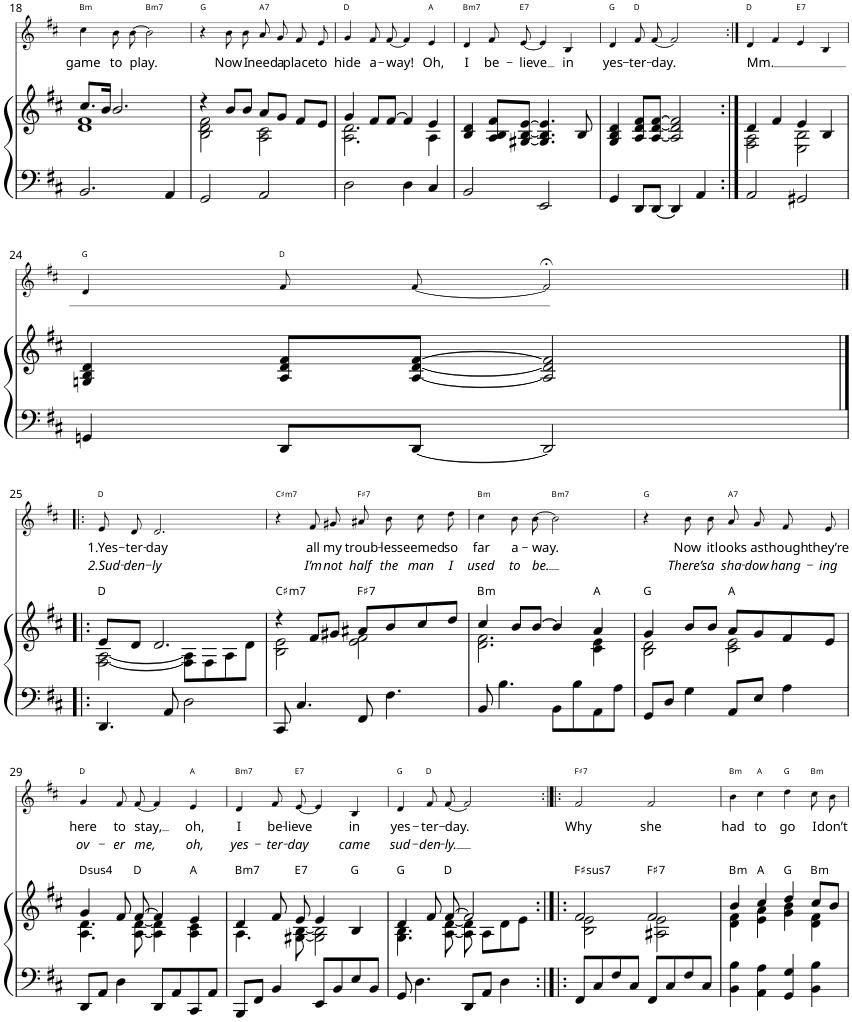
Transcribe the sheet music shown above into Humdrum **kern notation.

**kern	**kern	**harte	**kern	**text	**text	**harte
*part2	*part2	*part2	*part1	*part1	*part1	*part1
*staff3	*staff2	*	*staff1	*staff1	*staff1	*
*I"Piano	*	*	*I"P1	*	*	*
*I'Pno	*	*	*	*	*	*
!!LO:PB:g=z
*clefF4	*clefG2	*	*clefG2	*	*	*
*k[f#c#]	*k[f#c#]	*	*k[f#c#]	*	*	*
*M4/4	*M4/4	*	*M4/4	*	*	*
=18	=18	=18	=18	=18	=18	=18
*	*^	*	*	*	*	*
!	!	!	!	!	!LO:LY:b	!	!LO:H:kt=m
2.BB/	8.cc#/L	1d 1f#	.	4cc#\	game	.	B:min
.	16b/Jk	.	.	.	.	.	.
!	!	!	!	!	!LO:LY:b	!	!
.	2.b/	.	.	8b\L	to	.	.
!	!	!	!	!	!LO:LY:b	!	!
.	.	.	.	[8b\J	play.	.	.
!	!	!	!	!	!	!	!LO:H:kt=m7
.	.	.	.	2b\]	.	.	B:min7
4AA/	.	.	.	.	.	.	.
=19	=19	=19	=19	=19	=19	=19	=19
2GG/	4r	2B\ 2d\ 2f#\	.	4r	.	.	G:maj
!	!	!	!	!	!LO:LY:b	!	!
.	8b/L	.	.	8b\L	Now	.	.
!	!	!	!	!	!LO:LY:b	!	!
.	8b/J	.	.	8b\J	I	.	.
!	!	!	!	!	!LO:LY:b	!	!LO:H:kt=7
2AA/	8a/L	2A\ 2c#\	.	8a/L	need	.	A:7
!	!	!	!	!	!LO:LY:b	!	!
.	8g/J	.	.	8g/J	a	.	.
!	!	!	!	!	!LO:LY:b	!	!
.	8f#/L	.	.	8f#/L	place	.	.
!	!	!	!	!	!LO:LY:b	!	!
.	8e/J	.	.	8e/J	to	.	.
=20	=20	=20	=20	=20	=20	=20	=20
!	!	!	!	!	!LO:LY:b	!	!
2D\	4g/	2.A\ 2.d\	.	4g/	hide	.	D:maj
!	!	!	!	!	!LO:LY:b	!	!
.	8f#/L	.	.	8f#/L	a-	.	.
!	!	!	!	!	!LO:LY:b	!	!
.	[8f#/J	.	.	[8f#/J	-way!	.	.
4D\	4f#/]	.	.	4f#/]	.	.	.
!	!	!	!	!	!LO:LY:b	!	!
4C#/	4e/	4A\	.	4e/	Oh,	.	A:maj
=21	=21	=21	=21	=21	=21	=21	=21
!	!	!	!	!	!LO:LY:b	!	!LO:H:kt=m7
*	*v	*v	*	*	*	*	*
2BB/	4B/ 4d/	.	4d/	I	.	B:min7
!	!	!	!	!LO:LY:b	!	!
.	8A/ 8B/ 8f#/L	.	8f#/	be-	.	.
!	!	!	!	!LO:LY:b	!	!LO:H:kt=7
.	[8G#X/ [8B/ [8e/J	.	[8e/	-lieve	.	E:7
2EE/	4.G#/] 4.B/] 4.e/]	.	4e/]	.	.	.
!	!	!	!	!LO:LY:b	!	!
.	.	.	4B/	in	.	.
.	8B/	.	.	.	.	.
=22	=22	=22	=22	=22	=22	=22
!	!	!	!	!LO:LY:b	!	!
4GG/	4G/ 4B/ 4d/	.	4d/	yes-	.	G:maj
!	!	!	!	!LO:LY:b	!	!
8DD/L	8A/ 8d/ 8f#/L	.	8f#/L	-ter-	.	D:maj
!	!	!	!	!LO:LY:b	!	!
[8DD/J	[8A/ [8d/ [8f#/J	.	[8f#/J	-day.	.	.
4DD/]	2A/] 2d/] 2f#/]	.	2f#/]	.	.	.
4AA/	.	.	.	.	.	.
=23:|!	=23:|!	=23:|!	=23:|!	=23:|!	=23:|!	=23:|!
*	*^	*	*	*	*	*
!	!	!	!	!	!LO:LY:b	!	!
2AA/	4d/	2F#\ 2A\	.	4d/	Mm.	.	D:maj
.	4f#/	.	.	4f#/	.	.	.
!	!	!	!	!	!	!	!LO:H:kt=7
2GG#X/	4e/	2E\ 2B\	.	4e/	.	.	E:7
.	4B/	.	.	4B/	.	.	.
*	*v	*v	*	*	*	*	*
!!LO:LB:g=z
=24	=24	=24	=24	=24	=24	=24
4GGn/	4Gn/ 4B/ 4d/	.	4d/	.	.	G:maj
8DD/L	8A/ 8d/ 8f#/L	.	8f#/L	.	.	D:maj
[8DD/J	[8A/ [8d/ [8f#/J	.	[8f#/J	.	.	.
2DD/]	2A/] 2d/] 2f#/]	.	2f#;</]	.	.	.
!!LO:LB:g=z
=25|!:	=25|!:	=25|!:	=25|!:	=25|!:	=25|!:	=25|!:
*	*^	*	*	*	*	*
!	!	!	!	!	!LO:LY:b	!LO:LY:b	!
4.DD/	8e/L	[2F#\ [2A\	D:maj	8e/L	1.Yes-	2.Sud-	D:maj
!	!	!	!	!	!LO:LY:b	!LO:LY:b	!
.	8d/J	.	.	8d/J	-ter-	-den-	.
!	!	!	!	!	!LO:LY:b	!LO:LY:b	!
.	2.d/	.	.	2.d/	-day	-ly	.
8AA/	.	.	.	.	.	.	.
2D\	.	8F#\] 8A\]L	.	.	.	.	.
.	.	8F#\	.	.	.	.	.
.	.	8A\	.	.	.	.	.
.	.	8d\J	.	.	.	.	.
=26	=26	=26	=26	=26	=26	=26	=26
!	!	!	!LO:H:kt=m7	!	!	!	!LO:H:kt=m7
8CC#/	4r	2B\ 2e\	C#:min7	4r	.	.	C#:min7
4.C#/	.	.	.	.	.	.	.
!	!	!	!	!	!LO:LY:b	!LO:LY:b	!
.	8f#/L	.	.	8f#/L	all	I’m	.
!	!	!	!	!	!LO:LY:b	!LO:LY:b	!
.	8g#X/J	.	.	8g#X/J	my	not	.
!	!	!	!LO:H:kt=7	!	!LO:LY:b	!LO:LY:b	!LO:H:kt=7
8FF#/	8a#X/L	2e\ 2f#\	F#:7	8a#X/L	troub-	half	F#:7
!	!	!	!	!	!LO:LY:b	!LO:LY:b	!
4.F#\	8b/	.	.	8b/J	-les	the	.
!	!	!	!	!	!LO:LY:b	!LO:LY:b	!
.	8cc#/	.	.	8cc#\L	seemed	man	.
!	!	!	!	!	!LO:LY:b	!LO:LY:b	!
.	8dd/J	.	.	8dd\J	so	I	.
=27	=27	=27	=27	=27	=27	=27	=27
!	!	!	!LO:H:kt=m	!	!LO:LY:b	!LO:LY:b	!LO:H:kt=m
8BB/	4cc#/	2.d\ 2.f#\	B:min	4cc#\	far	used	B:min
4.B\	.	.	.	.	.	.	.
!	!	!	!	!	!LO:LY:b	!LO:LY:b	!
.	8b/L	.	.	8b\L	a-	to	.
!	!	!	!	!	!LO:LY:b	!LO:LY:b	!
.	[8b/J	.	.	[8b\J	-way.	be.	.
!	!	!	!	!	!	!	!LO:H:kt=m7
8BB\L	4b/]	.	.	2b\]	.	.	B:min7
8B\	.	.	.	.	.	.	.
8AA\	4a/	4c#\ 4e\	A:maj	.	.	.	.
8A\J	.	.	.	.	.	.	.
=28	=28	=28	=28	=28	=28	=28	=28
8GG/L	4g/	2B\ 2d\	G:maj	4r	.	.	G:maj
8D/J	.	.	.	.	.	.	.
!	!	!	!	!	!LO:LY:b	!LO:LY:b	!
4G\	8b/L	.	.	8b\L	Now	There’s	.
!	!	!	!	!	!LO:LY:b	!LO:LY:b	!
.	8b/J	.	.	8b\J	it	a	.
!	!	!	!	!	!LO:LY:b	!LO:LY:b	!LO:H:kt=7
8AA/L	8a/L	2c#\ 2e\	A:maj	8a/L	looks	sha-	A:7
!	!	!	!	!	!LO:LY:b	!LO:LY:b	!
8E/J	8g/	.	.	8g/J	as	-dow	.
!	!	!	!	!	!LO:LY:b	!LO:LY:b	!
4A\	8f#/	.	.	8f#/L	though	hang-	.
!	!	!	!	!	!LO:LY:b	!LO:LY:b	!
.	8e/J	.	.	8e/J	they’re	-ing	.
!!LO:LB:g=z
=29	=29	=29	=29	=29	=29	=29	=29
!	!	!	!LO:H:kt=4	!	!LO:LY:b	!LO:LY:b	!
8DD/L	4g/	4.A\ 4.d\	D:sus4	4g/	here	ov-	D:maj
8AA/J	.	.	.	.	.	.	.
!	!	!	!	!	!LO:LY:b	!LO:LY:b	!
4D\	8f#/	.	.	8f#/L	to	-er	.
!	!	!	!	!	!LO:LY:b	!LO:LY:b	!
.	[8f#/	[8A\ [8d\	D:maj	[8f#/J	stay,	me,	.
8DD/L	4f#/]	4A\] 4d\]	.	4f#/]	.	.	.
8AA/	.	.	.	.	.	.	.
!	!	!	!	!	!LO:LY:b	!LO:LY:b	!
8CC#/	4e/	4A\ 4c#\	A:maj	4e/	oh,	oh,	A:maj
8AA/J	.	.	.	.	.	.	.
=30	=30	=30	=30	=30	=30	=30	=30
!	!	!	!LO:H:kt=m7	!	!LO:LY:b	!LO:LY:b	!LO:H:kt=m7
8BBB/L	4d/	4.A\	B:min7	4d/	I	yes-	B:min7
8FF#/J	.	.	.	.	.	.	.
!	!	!	!	!	!LO:LY:b	!LO:LY:b	!
4BB/	8f#/	.	.	8f#/	be-	-ter-	.
!	!	!	!LO:H:kt=7	!	!LO:LY:b	!LO:LY:b	!LO:H:kt=7
.	8e/	[8G#X\ [8B\	E:7	[8e/	-lieve	-day	E:7
8EE/L	4e/	2G#\] 2B\]	.	4e/]	.	.	.
8BB/	.	.	.	.	.	.	.
!	!	!	!	!	!LO:LY:b	!LO:LY:b	!
8E/	4B/	.	G:maj	4B/	in	came	.
8BB/J	.	.	.	.	.	.	.
=31	=31	=31	=31	=31	=31	=31	=31
!	!	!	!	!	!LO:LY:b	!LO:LY:b	!
8GG/	4d/	4.G\ 4.B\	G:maj	4d/	yes-	sud-	G:maj
4.D\	.	.	.	.	.	.	.
!	!	!	!	!	!LO:LY:b	!LO:LY:b	!
.	8f#/	.	.	8f#/L	-ter-	-den-	D:maj
!	!	!	!	!	!LO:LY:b	!LO:LY:b	!
.	[8f#/	[8A\ [8d\	D:maj	[8f#/J	-day.	-ly.	.
8DD/L	2f#/]	8A\] 8d\]	.	2f#/]	.	.	.
8AA/J	.	8A\L	.	.	.	.	.
4D\	.	8d\	.	.	.	.	.
.	.	8e\J	.	.	.	.	.
=32:|!|:	=32:|!|:	=32:|!|:	=32:|!|:	=32:|!|:	=32:|!|:	=32:|!|:	=32:|!|:
!	!	!	!LO:H:kt=7	!	!LO:LY:b	!	!LO:H:kt=7
8FF#/L	2f#/	2B\ 2e\	F#:maj	2f#/	Why	.	F#:7
8C#/	.	.	.	.	.	.	.
8F#/	.	.	.	.	.	.	.
8C#/J	.	.	.	.	.	.	.
!	!	!	!LO:H:kt=7	!	!LO:LY:b	!	!
8FF#/L	2f#/	2A#X\ 2e\	F#:7	2f#/	she	.	.
8C#/	.	.	.	.	.	.	.
8F#/	.	.	.	.	.	.	.
8C#/J	.	.	.	.	.	.	.
=33	=33	=33	=33	=33	=33	=33	=33
!	!	!	!LO:H:kt=m	!	!LO:LY:b	!	!LO:H:kt=m
4BB\ 4B\	4b/	4d\ 4f#\	B:min	4b\	had	.	B:min
!	!	!	!	!	!LO:LY:b	!	!
4AA\ 4A\	4cc#/	4e\ 4a\	A:maj	4cc#\	to	.	A:maj
!	!	!	!	!	!LO:LY:b	!	!
4GG/ 4G/	4dd/	4g\ 4b\	G:maj	4dd\	go	.	G:maj
!	!	!	!LO:H:kt=m	!	!LO:LY:b	!	!LO:H:kt=m
4BB\ 4B\	8cc#/L	4d\ 4f#\	B:min	8cc#\L	I	.	B:min
!	!	!	!	!	!LO:LY:b	!	!
.	8b/J	.	.	8b\J	don’t	.	.
*	*v	*v	*	*	*	*	*
=	=	=	=	=	=	=
*-	*-	*-	*-	*-	*-	*-
